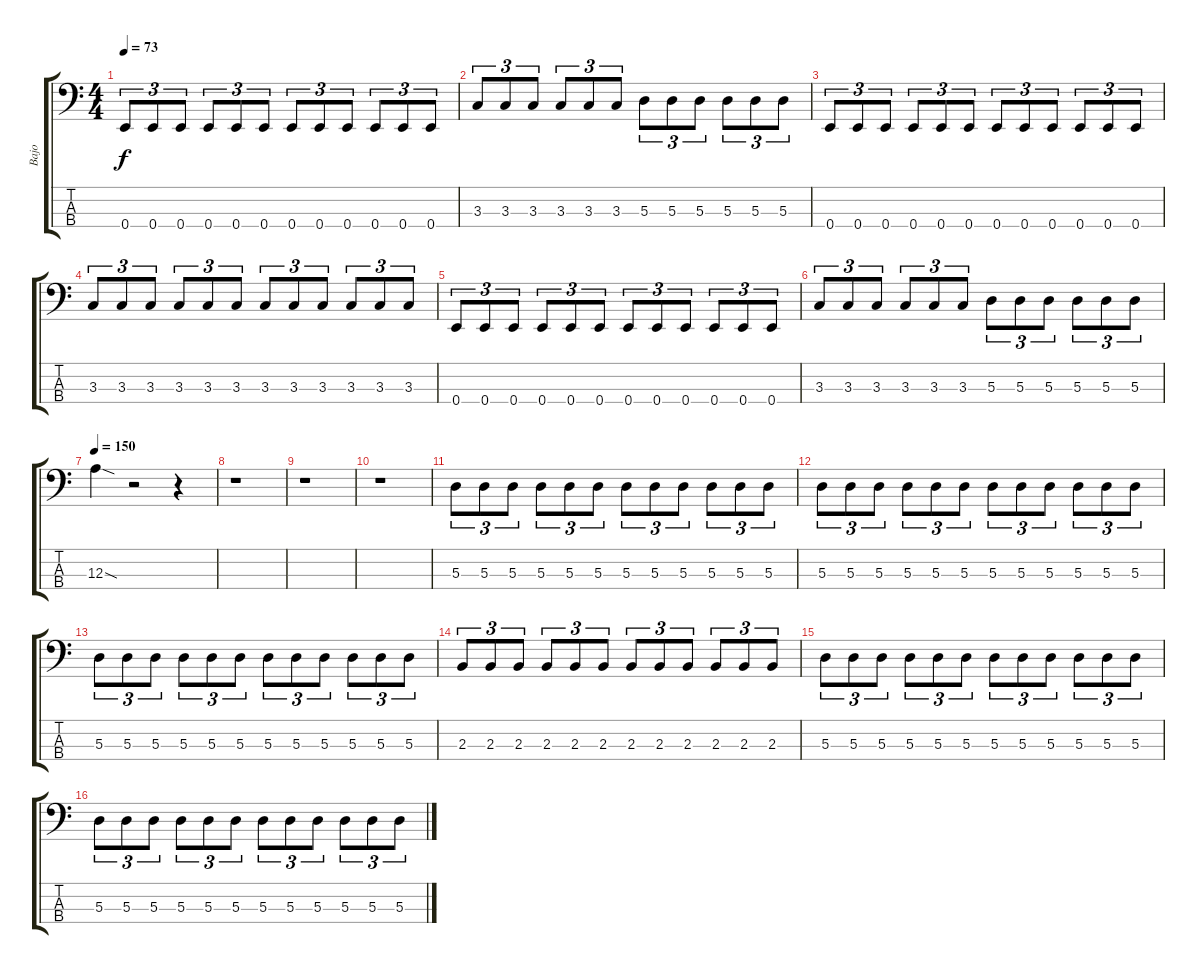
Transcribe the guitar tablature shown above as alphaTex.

\track ("Bajo" "Bajo") {instrument electricbasspick}
\staff {score tabs}
\tuning (G2 D2 A1 E1) {hide}
\ts (4 4)
\tempo 73
\clef f4
\ks c
0.4.8{tu (3 2) dy f} 0.4.8{tu (3 2)} 0.4.8{tu (3 2)} 0.4.8{tu (3 2)} 0.4.8{tu (3 2)} 0.4.8{tu (3 2)} 0.4.8{tu (3 2)} 0.4.8{tu (3 2)} 0.4.8{tu (3 2)} 0.4.8{tu (3 2)} 0.4.8{tu (3 2)} 0.4.8{tu (3 2)} |
3.3.8{tu (3 2)} 3.3.8{tu (3 2)} 3.3.8{tu (3 2)} 3.3.8{tu (3 2)} 3.3.8{tu (3 2)} 3.3.8{tu (3 2)} 5.3.8{tu (3 2)} 5.3.8{tu (3 2)} 5.3.8{tu (3 2)} 5.3.8{tu (3 2)} 5.3.8{tu (3 2)} 5.3.8{tu (3 2)} |
0.4.8{tu (3 2)} 0.4.8{tu (3 2)} 0.4.8{tu (3 2)} 0.4.8{tu (3 2)} 0.4.8{tu (3 2)} 0.4.8{tu (3 2)} 0.4.8{tu (3 2)} 0.4.8{tu (3 2)} 0.4.8{tu (3 2)} 0.4.8{tu (3 2)} 0.4.8{tu (3 2)} 0.4.8{tu (3 2)} |
3.3.8{tu (3 2)} 3.3.8{tu (3 2)} 3.3.8{tu (3 2)} 3.3.8{tu (3 2)} 3.3.8{tu (3 2)} 3.3.8{tu (3 2)} 3.3.8{tu (3 2)} 3.3.8{tu (3 2)} 3.3.8{tu (3 2)} 3.3.8{tu (3 2)} 3.3.8{tu (3 2)} 3.3.8{tu (3 2)} |
0.4.8{tu (3 2)} 0.4.8{tu (3 2)} 0.4.8{tu (3 2)} 0.4.8{tu (3 2)} 0.4.8{tu (3 2)} 0.4.8{tu (3 2)} 0.4.8{tu (3 2)} 0.4.8{tu (3 2)} 0.4.8{tu (3 2)} 0.4.8{tu (3 2)} 0.4.8{tu (3 2)} 0.4.8{tu (3 2)} |
3.3.8{tu (3 2)} 3.3.8{tu (3 2)} 3.3.8{tu (3 2)} 3.3.8{tu (3 2)} 3.3.8{tu (3 2)} 3.3.8{tu (3 2)} 5.3.8{tu (3 2)} 5.3.8{tu (3 2)} 5.3.8{tu (3 2)} 5.3.8{tu (3 2)} 5.3.8{tu (3 2)} 5.3.8{tu (3 2)} |
\tempo 150
12.3{sod}.4 r.2 r.4 |
r.1 |
r.1 |
r.1 |
5.3.8{tu (3 2)} 5.3.8{tu (3 2)} 5.3.8{tu (3 2)} 5.3.8{tu (3 2)} 5.3.8{tu (3 2)} 5.3.8{tu (3 2)} 5.3.8{tu (3 2)} 5.3.8{tu (3 2)} 5.3.8{tu (3 2)} 5.3.8{tu (3 2)} 5.3.8{tu (3 2)} 5.3.8{tu (3 2)} |
5.3.8{tu (3 2)} 5.3.8{tu (3 2)} 5.3.8{tu (3 2)} 5.3.8{tu (3 2)} 5.3.8{tu (3 2)} 5.3.8{tu (3 2)} 5.3.8{tu (3 2)} 5.3.8{tu (3 2)} 5.3.8{tu (3 2)} 5.3.8{tu (3 2)} 5.3.8{tu (3 2)} 5.3.8{tu (3 2)} |
5.3.8{tu (3 2)} 5.3.8{tu (3 2)} 5.3.8{tu (3 2)} 5.3.8{tu (3 2)} 5.3.8{tu (3 2)} 5.3.8{tu (3 2)} 5.3.8{tu (3 2)} 5.3.8{tu (3 2)} 5.3.8{tu (3 2)} 5.3.8{tu (3 2)} 5.3.8{tu (3 2)} 5.3.8{tu (3 2)} |
2.3.8{tu (3 2)} 2.3.8{tu (3 2)} 2.3.8{tu (3 2)} 2.3.8{tu (3 2)} 2.3.8{tu (3 2)} 2.3.8{tu (3 2)} 2.3.8{tu (3 2)} 2.3.8{tu (3 2)} 2.3.8{tu (3 2)} 2.3.8{tu (3 2)} 2.3.8{tu (3 2)} 2.3.8{tu (3 2)} |
5.3.8{tu (3 2)} 5.3.8{tu (3 2)} 5.3.8{tu (3 2)} 5.3.8{tu (3 2)} 5.3.8{tu (3 2)} 5.3.8{tu (3 2)} 5.3.8{tu (3 2)} 5.3.8{tu (3 2)} 5.3.8{tu (3 2)} 5.3.8{tu (3 2)} 5.3.8{tu (3 2)} 5.3.8{tu (3 2)} |
5.3.8{tu (3 2)} 5.3.8{tu (3 2)} 5.3.8{tu (3 2)} 5.3.8{tu (3 2)} 5.3.8{tu (3 2)} 5.3.8{tu (3 2)} 5.3.8{tu (3 2)} 5.3.8{tu (3 2)} 5.3.8{tu (3 2)} 5.3.8{tu (3 2)} 5.3.8{tu (3 2)} 5.3.8{tu (3 2)}
